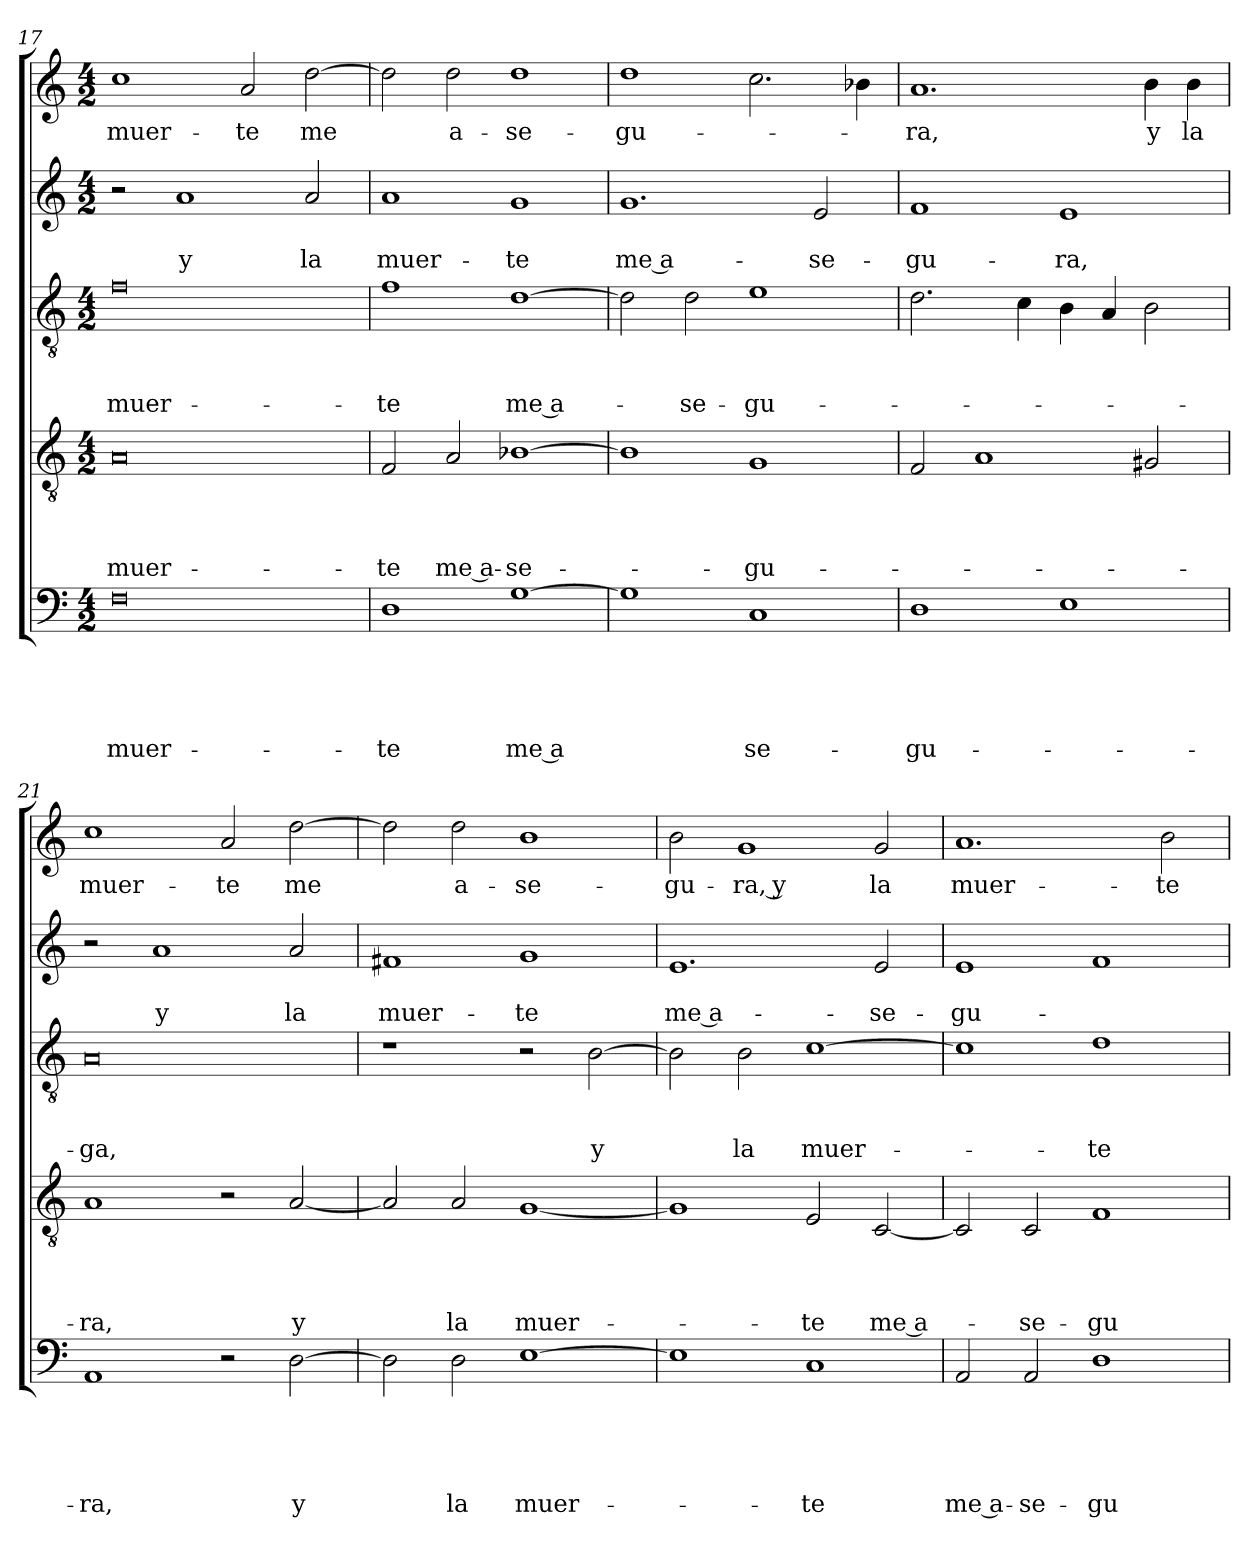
**kern	**text	**text	**text	**text	**text	**kern	**text	**text	**text	**text	**kern	**text	**text	**text	**kern	**text	**text	**kern	**text
*part5	*part5	*part5	*part5	*part5	*part5	*part4	*part4	*part4	*part4	*part4	*part3	*part3	*part3	*part3	*part2	*part2	*part2	*part1	*part1
*staff5	*staff5	*staff5	*staff5	*staff5	*staff5	*staff4	*staff4	*staff4	*staff4	*staff4	*staff3	*staff3	*staff3	*staff3	*staff2	*staff2	*staff2	*staff1	*staff1
*clefF4	*	*	*	*	*	*clefGv2	*	*	*	*	*clefGv2	*	*	*	*clefG2	*	*	*clefG2	*
*k[]	*	*	*	*	*	*k[]	*	*	*	*	*k[]	*	*	*	*k[]	*	*	*k[]	*
*C:	*	*	*	*	*	*C:	*	*	*	*	*C:	*	*	*	*C:	*	*	*C:	*
*M4/2	*	*	*	*	*	*M4/2	*	*	*	*	*M4/2	*	*	*	*M4/2	*	*	*M4/2	*
=17	=17	=17	=17	=17	=17	=17	=17	=17	=17	=17	=17	=17	=17	=17	=17	=17	=17	=17	=17
!	!	!	!	!	!LO:LY:b	!	!	!	!	!LO:LY:b	!	!	!	!LO:LY:b	!	!	!	!	!LO:LY:b
0F	.	.	.	.	muer-	0A	.	.	.	muer-	0f	.	.	muer-	2r	.	.	1cc	muer-
!	!	!	!	!	!	!	!	!	!	!	!	!	!	!	!	!	!LO:LY:b	!	!
.	.	.	.	.	.	.	.	.	.	.	.	.	.	.	1a	.	y	.	.
!	!	!	!	!	!	!	!	!	!	!	!	!	!	!	!	!	!	!	!LO:LY:b
.	.	.	.	.	.	.	.	.	.	.	.	.	.	.	.	.	.	2a/	-te
!	!	!	!	!	!	!	!	!	!	!	!	!	!	!	!	!	!LO:LY:b	!	!LO:LY:b
.	.	.	.	.	.	.	.	.	.	.	.	.	.	.	2a/	.	la	[2dd\	me
=18	=18	=18	=18	=18	=18	=18	=18	=18	=18	=18	=18	=18	=18	=18	=18	=18	=18	=18	=18
!	!	!	!	!	!LO:LY:b	!	!	!	!	!LO:LY:b	!	!	!	!LO:LY:b	!	!	!LO:LY:b	!	!
1D	.	.	.	.	-te	2F/	.	.	.	-te	1f	.	.	-te	1a	.	muer-	2dd\]	.
!	!	!	!	!	!	!	!	!	!	!LO:LY:b	!	!	!	!	!	!	!	!	!LO:LY:b
.	.	.	.	.	.	2A/	.	.	.	me a-	.	.	.	.	.	.	.	2dd\	a-
!	!	!	!	!	!LO:LY:b	!	!	!	!	!LO:LY:b	!	!	!	!LO:LY:b	!	!	!LO:LY:b	!	!LO:LY:b
[1G	.	.	.	.	me a	[1B-X	.	.	.	-se-	[1d	.	.	me a-	1g	.	-te	1dd	-se-
=19	=19	=19	=19	=19	=19	=19	=19	=19	=19	=19	=19	=19	=19	=19	=19	=19	=19	=19	=19
!	!	!	!	!	!	!	!	!	!	!	!	!	!	!	!	!	!LO:LY:b	!	!LO:LY:b
1G]	.	.	.	.	.	1B-]	.	.	.	.	2d\]	.	.	.	1.g	.	me a-	1dd	-gu-
!	!	!	!	!	!	!	!	!	!	!	!	!	!	!LO:LY:b	!	!	!	!	!
.	.	.	.	.	.	.	.	.	.	.	2d\	.	.	-se-	.	.	.	.	.
!	!	!	!	!	!LO:LY:b	!	!	!	!	!LO:LY:b	!	!	!	!LO:LY:b	!	!	!	!	!
1C	.	.	.	.	se-	1G	.	.	.	-gu-	1e	.	.	-gu-	.	.	.	2.cc\	.
!	!	!	!	!	!	!	!	!	!	!	!	!	!	!	!	!	!LO:LY:b	!	!
.	.	.	.	.	.	.	.	.	.	.	.	.	.	.	2e/	.	-se-	.	.
.	.	.	.	.	.	.	.	.	.	.	.	.	.	.	.	.	.	4b-X\	.
!!LO:LB:g=z
=20	=20	=20	=20	=20	=20	=20	=20	=20	=20	=20	=20	=20	=20	=20	=20	=20	=20	=20	=20
!	!	!	!	!	!LO:LY:b	!	!	!	!	!	!	!	!	!	!	!	!LO:LY:b	!	!LO:LY:b
1D	.	.	.	.	-gu-	2F/	.	.	.	.	2.d\	.	.	.	1f	.	-gu-	1.a	-ra,
.	.	.	.	.	.	1A	.	.	.	.	.	.	.	.	.	.	.	.	.
.	.	.	.	.	.	.	.	.	.	.	4c\	.	.	.	.	.	.	.	.
!	!	!	!	!	!	!	!	!	!	!	!	!	!	!	!	!	!LO:LY:b	!	!
1E	.	.	.	.	.	.	.	.	.	.	4B\	.	.	.	1e	.	-ra,	.	.
.	.	.	.	.	.	.	.	.	.	.	4A/	.	.	.	.	.	.	.	.
!	!	!	!	!	!	!	!	!	!	!	!	!	!	!	!	!	!	!	!LO:LY:b
.	.	.	.	.	.	2G#X/	.	.	.	.	2B\	.	.	.	.	.	.	4b\	y
!	!	!	!	!	!	!	!	!	!	!	!	!	!	!	!	!	!	!	!LO:LY:b
.	.	.	.	.	.	.	.	.	.	.	.	.	.	.	.	.	.	4b\	la
=21	=21	=21	=21	=21	=21	=21	=21	=21	=21	=21	=21	=21	=21	=21	=21	=21	=21	=21	=21
!	!	!	!	!	!LO:LY:b	!	!	!	!	!LO:LY:b	!	!	!	!LO:LY:b	!	!	!	!	!LO:LY:b
1AA	.	.	.	.	-ra,	1A	.	.	.	-ra,	0A	.	.	-ga,	2r	.	.	1cc	muer-
!	!	!	!	!	!	!	!	!	!	!	!	!	!	!	!	!	!LO:LY:b	!	!
.	.	.	.	.	.	.	.	.	.	.	.	.	.	.	1a	.	y	.	.
!	!	!	!	!	!	!	!	!	!	!	!	!	!	!	!	!	!	!	!LO:LY:b
2r	.	.	.	.	.	2r	.	.	.	.	.	.	.	.	.	.	.	2a/	-te
!	!	!	!	!	!LO:LY:b	!	!	!	!	!LO:LY:b	!	!	!	!	!	!	!LO:LY:b	!	!LO:LY:b
[2D\	.	.	.	.	y	[2A/	.	.	.	y	.	.	.	.	2a/	.	la	[2dd\	me
=22	=22	=22	=22	=22	=22	=22	=22	=22	=22	=22	=22	=22	=22	=22	=22	=22	=22	=22	=22
!	!	!	!	!	!	!	!	!	!	!	!	!	!	!	!	!	!LO:LY:b	!	!
2D\]	.	.	.	.	.	2A/]	.	.	.	.	1r	.	.	.	1f#X	.	muer-	2dd\]	.
!	!	!	!	!	!LO:LY:b	!	!	!	!	!LO:LY:b	!	!	!	!	!	!	!	!	!LO:LY:b
2D\	.	.	.	.	la	2A/	.	.	.	la	.	.	.	.	.	.	.	2dd\	a-
!	!	!	!	!	!LO:LY:b	!	!	!	!	!LO:LY:b	!	!	!	!	!	!	!LO:LY:b	!	!LO:LY:b
[1E	.	.	.	.	muer-	[1G	.	.	.	muer-	2r	.	.	.	1g	.	-te	1b	-se-
!	!	!	!	!	!	!	!	!	!	!	!	!	!	!LO:LY:b	!	!	!	!	!
.	.	.	.	.	.	.	.	.	.	.	[2B\	.	.	y	.	.	.	.	.
=23	=23	=23	=23	=23	=23	=23	=23	=23	=23	=23	=23	=23	=23	=23	=23	=23	=23	=23	=23
!	!	!	!	!	!	!	!	!	!	!	!	!	!	!	!	!	!LO:LY:b	!	!LO:LY:b
1E]	.	.	.	.	.	1G]	.	.	.	.	2B\]	.	.	.	1.e	.	me a-	2b\	-gu-
!	!	!	!	!	!	!	!	!	!	!	!	!	!	!LO:LY:b	!	!	!	!	!LO:LY:b
.	.	.	.	.	.	.	.	.	.	.	2B\	.	.	la	.	.	.	1g	-ra, y
!	!	!	!	!	!LO:LY:b	!	!	!	!	!LO:LY:b	!	!	!	!LO:LY:b	!	!	!	!	!
1C	.	.	.	.	-te	2E/	.	.	.	-te	[1c	.	.	muer-	.	.	.	.	.
!	!	!	!	!	!	!	!	!	!	!LO:LY:b	!	!	!	!	!	!	!LO:LY:b	!	!LO:LY:b
.	.	.	.	.	.	[2C/	.	.	.	me a-	.	.	.	.	2e/	.	-se-	2g/	la
=24	=24	=24	=24	=24	=24	=24	=24	=24	=24	=24	=24	=24	=24	=24	=24	=24	=24	=24	=24
!	!	!	!	!	!LO:LY:b	!	!	!	!	!	!	!	!	!	!	!	!LO:LY:b	!	!LO:LY:b
2AA/	.	.	.	.	me a-	2C/]	.	.	.	.	1c]	.	.	.	1e	.	-gu-	1.a	muer-
!	!	!	!	!	!LO:LY:b	!	!	!	!	!LO:LY:b	!	!	!	!	!	!	!	!	!
2AA/	.	.	.	.	-se-	2C/	.	.	.	-se-	.	.	.	.	.	.	.	.	.
!	!	!	!	!	!LO:LY:b	!	!	!	!	!LO:LY:b	!	!	!	!LO:LY:b	!	!	!	!	!
1D	.	.	.	.	-gu-	1F	.	.	.	-gu-	1d	.	.	-te	1f	.	.	.	.
!	!	!	!	!	!	!	!	!	!	!	!	!	!	!	!	!	!	!	!LO:LY:b
.	.	.	.	.	.	.	.	.	.	.	.	.	.	.	.	.	.	2b\	-te
=	=	=	=	=	=	=	=	=	=	=	=	=	=	=	=	=	=	=	=
*-	*-	*-	*-	*-	*-	*-	*-	*-	*-	*-	*-	*-	*-	*-	*-	*-	*-	*-	*-
